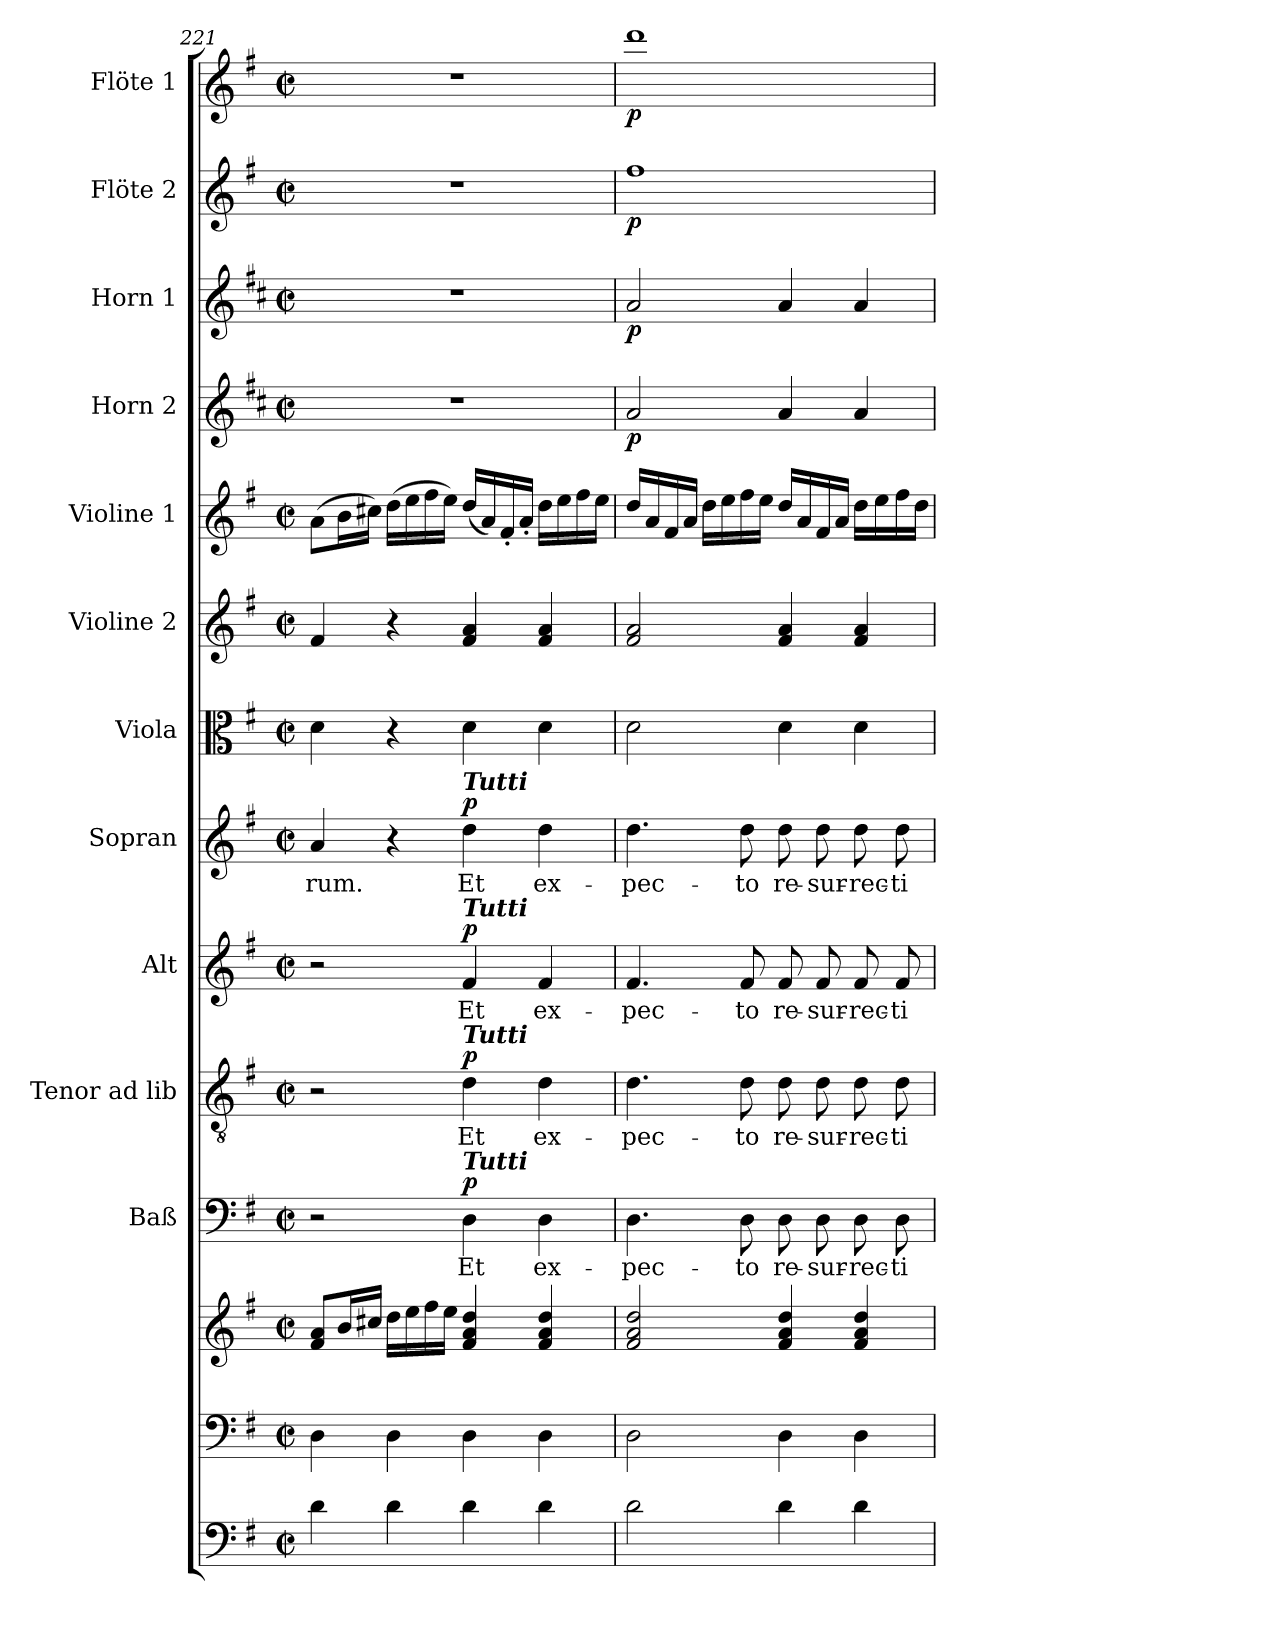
**kern	**kern	**kern	**kern	**text	**dynam	**kern	**text	**dynam	**kern	**text	**dynam	**kern	**text	**dynam	**kern	**kern	**kern	**kern	**dynam	**kern	**dynam	**kern	**dynam	**kern	**dynam
*part13	*part12	*part12	*part11	*part11	*part11	*part10	*part10	*part10	*part9	*part9	*part9	*part8	*part8	*part8	*part7	*part6	*part5	*part4	*part4	*part3	*part3	*part2	*part2	*part1	*part1
*staff14	*staff13	*staff12	*staff11	*staff11	*staff11	*staff10	*staff10	*staff10	*staff9	*staff9	*staff9	*staff8	*staff8	*staff8	*staff7	*staff6	*staff5	*staff4	*staff4	*staff3	*staff3	*staff2	*staff2	*staff1	*staff1
*	*	*	*I"Baß	*	*	*I"Tenor ad lib	*	*	*I"Alt	*	*	*I"Sopran	*	*	*I"Viola	*I"Violine 2	*I"Violine 1	*I"Horn 2	*	*I"Horn 1	*	*I"Flöte 2	*	*I"Flöte 1	*
*	*	*	*I'Baß	*	*	*I'Ten	*	*	*I'Alt	*	*	*I'Sop	*	*	*I'Vla.	*I'Vln. 2	*I'Vln. 1	*I'Hrn. 2	*	*I'Hrn. 1	*	*I'Fl. 2	*	*I'Fl. 1	*
*clefF4	*clefF4	*clefG2	*clefF4	*	*	*clefGv2	*	*	*clefG2	*	*	*clefG2	*	*	*clefC3	*clefG2	*clefG2	*clefG2	*	*clefG2	*	*clefG2	*	*clefG2	*
*ITrd7c12	*	*	*	*	*	*	*	*	*	*	*	*	*	*	*	*	*	*ITrd4c7	*	*ITrd4c7	*	*	*	*	*
*k[f#]	*k[f#]	*k[f#]	*k[f#]	*	*	*k[f#]	*	*	*k[f#]	*	*	*k[f#]	*	*	*k[f#]	*k[f#]	*k[f#]	*k[f#]	*	*k[f#]	*	*k[f#]	*	*k[f#]	*
*G:	*G:	*G:	*G:	*	*	*G:	*	*	*G:	*	*	*G:	*	*	*G:	*G:	*G:	*G:	*	*G:	*	*G:	*	*G:	*
*M2/2	*M2/2	*M2/2	*M2/2	*	*	*M2/2	*	*	*M2/2	*	*	*M2/2	*	*	*M2/2	*M2/2	*M2/2	*M2/2	*	*M2/2	*	*M2/2	*	*M2/2	*
*met(c|)	*met(c|)	*met(c|)	*met(c|)	*	*	*met(c|)	*	*	*met(c|)	*	*	*met(c|)	*	*	*met(c|)	*met(c|)	*met(c|)	*met(c|)	*	*met(c|)	*	*met(c|)	*	*met(c|)	*
=221	=221	=221	=221	=221	=221	=221	=221	=221	=221	=221	=221	=221	=221	=221	=221	=221	=221	=221	=221	=221	=221	=221	=221	=221	=221
!	!	!	!	!	!	!	!	!	!	!	!	!	!LO:LY:b	!	!	!	!	!	!	!	!	!	!	!	!
4D\	4D\	8f#/ 8a/L	2r	.	.	2r	.	.	2r	.	.	4a/	-rum.	.	4d\	4f#/	(>8a\L	1r	.	1r	.	1r	.	1r	.
.	.	16b/L	.	.	.	.	.	.	.	.	.	.	.	.	.	.	16b\L	.	.	.	.	.	.	.	.
.	.	16cc#X/JJ	.	.	.	.	.	.	.	.	.	.	.	.	.	.	16cc#X\JJ)	.	.	.	.	.	.	.	.
4D\	4D\	16dd\LL	.	.	.	.	.	.	.	.	.	4r	.	.	4r	4r	(>16dd\LL	.	.	.	.	.	.	.	.
.	.	16ee\	.	.	.	.	.	.	.	.	.	.	.	.	.	.	16ee\	.	.	.	.	.	.	.	.
.	.	16ff#\	.	.	.	.	.	.	.	.	.	.	.	.	.	.	16ff#\	.	.	.	.	.	.	.	.
.	.	16ee\JJ	.	.	.	.	.	.	.	.	.	.	.	.	.	.	16ee\JJ)	.	.	.	.	.	.	.	.
!	!	!	!	!	!	!	!	!	!	!	!	!LO:TX:a:Bi:t=Tutti	!	!	!	!	!	!	!	!	!	!	!	!	!
!	!	!	!	!	!	!	!	!	!LO:TX:a:Bi:t=Tutti	!	!	!	!	!	!	!	!	!	!	!	!	!	!	!	!
!	!	!	!	!	!	!LO:TX:a:Bi:t=Tutti	!	!	!	!	!	!	!	!	!	!	!	!	!	!	!	!	!	!	!
!	!	!	!LO:TX:a:Bi:t=Tutti	!	!	!	!	!	!	!	!	!	!	!	!	!	!	!	!	!	!	!	!	!	!
!	!	!	!	!LO:LY:b	!LO:DY:a	!	!LO:LY:b	!LO:DY:a	!	!LO:LY:b	!LO:DY:a	!	!LO:LY:b	!LO:DY:a	!	!	!	!	!	!	!	!	!	!	!
4D\	4D\	4f#/ 4a/ 4dd/	4D\	Et	p	4d\	Et	p	4f#/	Et	p	4dd\	Et	p	4d\	4f#/ 4a/	(<16dd/LL	.	.	.	.	.	.	.	.
.	.	.	.	.	.	.	.	.	.	.	.	.	.	.	.	.	16a/)	.	.	.	.	.	.	.	.
.	.	.	.	.	.	.	.	.	.	.	.	.	.	.	.	.	16f#'</	.	.	.	.	.	.	.	.
.	.	.	.	.	.	.	.	.	.	.	.	.	.	.	.	.	16a'</JJ	.	.	.	.	.	.	.	.
!	!	!	!	!LO:LY:b	!	!	!LO:LY:b	!	!	!LO:LY:b	!	!	!LO:LY:b	!	!	!	!	!	!	!	!	!	!	!	!
4D\	4D\	4f#/ 4a/ 4dd/	4D\	ex-	.	4d\	ex-	.	4f#/	ex-	.	4dd\	ex-	.	4d\	4f#/ 4a/	16dd\LL	.	.	.	.	.	.	.	.
.	.	.	.	.	.	.	.	.	.	.	.	.	.	.	.	.	16ee\	.	.	.	.	.	.	.	.
.	.	.	.	.	.	.	.	.	.	.	.	.	.	.	.	.	16ff#\	.	.	.	.	.	.	.	.
.	.	.	.	.	.	.	.	.	.	.	.	.	.	.	.	.	16ee\JJ	.	.	.	.	.	.	.	.
=222	=222	=222	=222	=222	=222	=222	=222	=222	=222	=222	=222	=222	=222	=222	=222	=222	=222	=222	=222	=222	=222	=222	=222	=222	=222
!	!	!	!	!LO:LY:b	!	!	!LO:LY:b	!	!	!LO:LY:b	!	!	!LO:LY:b	!	!	!	!	!	!LO:DY:b	!	!LO:DY:b	!	!LO:DY:b	!	!LO:DY:b
2D\	2D\	2f#/ 2a/ 2dd/	4.D\	-pec-	.	4.d\	-pec-	.	4.f#/	-pec-	.	4.dd\	-pec-	.	2d\	2f#/ 2a/	16dd/LL	2d/	p	2d/	p	1ff#	p	1ddd	p
.	.	.	.	.	.	.	.	.	.	.	.	.	.	.	.	.	16a/	.	.	.	.	.	.	.	.
.	.	.	.	.	.	.	.	.	.	.	.	.	.	.	.	.	16f#/	.	.	.	.	.	.	.	.
.	.	.	.	.	.	.	.	.	.	.	.	.	.	.	.	.	16a/JJ	.	.	.	.	.	.	.	.
.	.	.	.	.	.	.	.	.	.	.	.	.	.	.	.	.	16dd\LL	.	.	.	.	.	.	.	.
.	.	.	.	.	.	.	.	.	.	.	.	.	.	.	.	.	16ee\	.	.	.	.	.	.	.	.
!	!	!	!	!LO:LY:b	!	!	!LO:LY:b	!	!	!LO:LY:b	!	!	!LO:LY:b	!	!	!	!	!	!	!	!	!	!	!	!
.	.	.	8D\	-to	.	8d\	-to	.	8f#/	-to	.	8dd\	-to	.	.	.	16ff#\	.	.	.	.	.	.	.	.
.	.	.	.	.	.	.	.	.	.	.	.	.	.	.	.	.	16ee\JJ	.	.	.	.	.	.	.	.
!	!	!	!	!LO:LY:b	!	!	!LO:LY:b	!	!	!LO:LY:b	!	!	!LO:LY:b	!	!	!	!	!	!	!	!	!	!	!	!
4D\	4D\	4f#/ 4a/ 4dd/	8D\	re-	.	8d\	re-	.	8f#/	re-	.	8dd\	re-	.	4d\	4f#/ 4a/	16dd/LL	4d/	.	4d/	.	.	.	.	.
.	.	.	.	.	.	.	.	.	.	.	.	.	.	.	.	.	16a/	.	.	.	.	.	.	.	.
!	!	!	!	!LO:LY:b	!	!	!LO:LY:b	!	!	!LO:LY:b	!	!	!LO:LY:b	!	!	!	!	!	!	!	!	!	!	!	!
.	.	.	8D\	-sur-	.	8d\	-sur-	.	8f#/	-sur-	.	8dd\	-sur-	.	.	.	16f#/	.	.	.	.	.	.	.	.
.	.	.	.	.	.	.	.	.	.	.	.	.	.	.	.	.	16a/JJ	.	.	.	.	.	.	.	.
!	!	!	!	!LO:LY:b	!	!	!LO:LY:b	!	!	!LO:LY:b	!	!	!LO:LY:b	!	!	!	!	!	!	!	!	!	!	!	!
4D\	4D\	4f#/ 4a/ 4dd/	8D\	-rec-	.	8d\	-rec-	.	8f#/	-rec-	.	8dd\	-rec-	.	4d\	4f#/ 4a/	16dd\LL	4d/	.	4d/	.	.	.	.	.
.	.	.	.	.	.	.	.	.	.	.	.	.	.	.	.	.	16ee\	.	.	.	.	.	.	.	.
!	!	!	!	!LO:LY:b	!	!	!LO:LY:b	!	!	!LO:LY:b	!	!	!LO:LY:b	!	!	!	!	!	!	!	!	!	!	!	!
.	.	.	8D\	-ti-	.	8d\	-ti-	.	8f#/	-ti-	.	8dd\	-ti-	.	.	.	16ff#\	.	.	.	.	.	.	.	.
.	.	.	.	.	.	.	.	.	.	.	.	.	.	.	.	.	16dd\JJ	.	.	.	.	.	.	.	.
=	=	=	=	=	=	=	=	=	=	=	=	=	=	=	=	=	=	=	=	=	=	=	=	=	=
*-	*-	*-	*-	*-	*-	*-	*-	*-	*-	*-	*-	*-	*-	*-	*-	*-	*-	*-	*-	*-	*-	*-	*-	*-	*-
